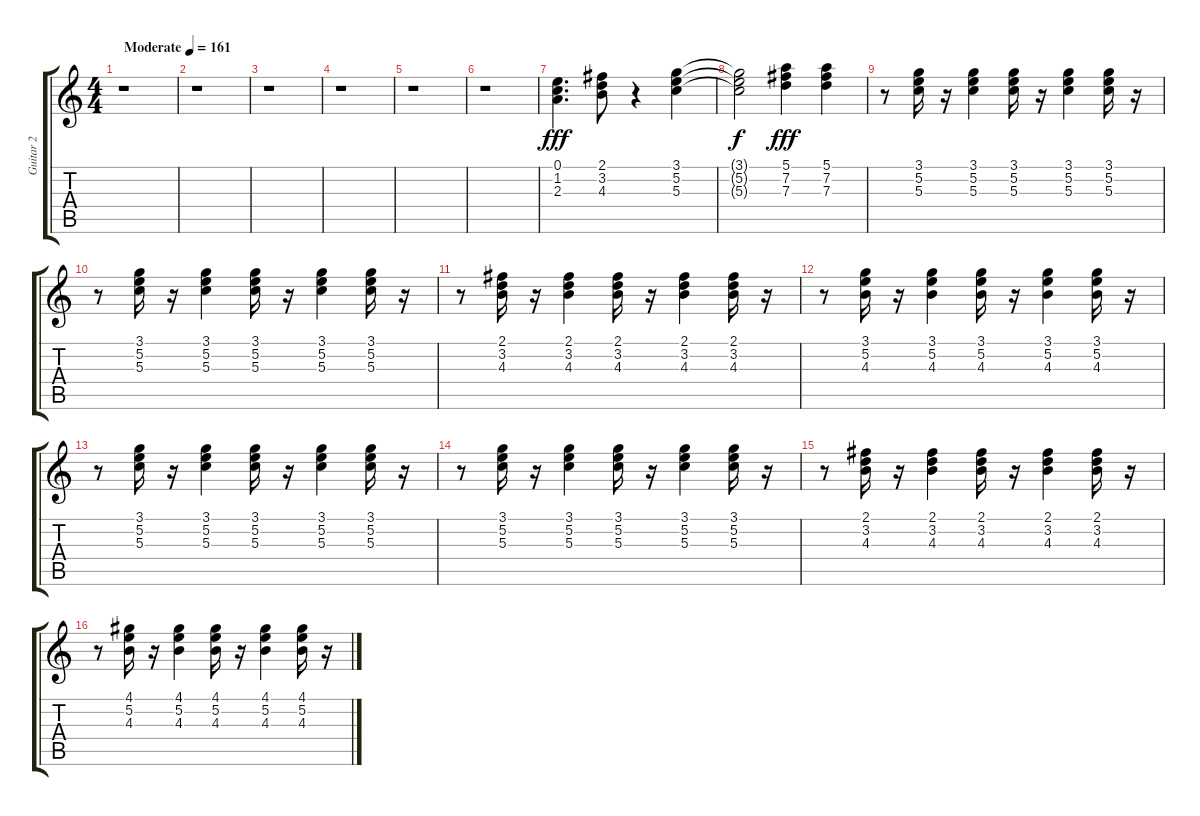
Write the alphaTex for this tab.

\track ("Guitar 2" "Guitar 2") {instrument acousticguitarsteel}
\staff {score tabs}
\tuning (E4 B3 G3 D3 A2 E2) {hide}
\ts (4 4)
\tempo (161 "Moderate")
\clef g2
\ks c
r.1{dy fff instrument acousticguitarsteel} |
r.1 |
r.1 |
r.1 |
r.1 |
r.1 |
(0.1 1.2 2.3).4{d} (2.1 3.2 4.3).8 r.4 (3.1 5.2 5.3).4 |
(3.1{t} 5.2{t} 5.3{t}).2{dy f} (5.1 7.2 7.3).4{dy fff} (5.1 7.2 7.3).4 |
r.8 (3.1 5.2 5.3).16 r.16 (3.1 5.2 5.3).4 (3.1 5.2 5.3).16 r.16 (3.1 5.2 5.3).4 (3.1 5.2 5.3).16 r.16 |
r.8 (3.1 5.2 5.3).16 r.16 (3.1 5.2 5.3).4 (3.1 5.2 5.3).16 r.16 (3.1 5.2 5.3).4 (3.1 5.2 5.3).16 r.16 |
r.8 (2.1 3.2 4.3).16 r.16 (2.1 3.2 4.3).4 (2.1 3.2 4.3).16 r.16 (2.1 3.2 4.3).4 (2.1 3.2 4.3).16 r.16 |
r.8 (3.1 5.2 4.3).16 r.16 (3.1 5.2 4.3).4 (3.1 5.2 4.3).16 r.16 (3.1 5.2 4.3).4 (3.1 5.2 4.3).16 r.16 |
r.8 (3.1 5.2 5.3).16 r.16 (3.1 5.2 5.3).4 (3.1 5.2 5.3).16 r.16 (3.1 5.2 5.3).4 (3.1 5.2 5.3).16 r.16 |
r.8 (3.1 5.2 5.3).16 r.16 (3.1 5.2 5.3).4 (3.1 5.2 5.3).16 r.16 (3.1 5.2 5.3).4 (3.1 5.2 5.3).16 r.16 |
r.8 (2.1 3.2 4.3).16 r.16 (2.1 3.2 4.3).4 (2.1 3.2 4.3).16 r.16 (2.1 3.2 4.3).4 (2.1 3.2 4.3).16 r.16 |
r.8 (4.1 5.2 4.3).16 r.16 (4.1 5.2 4.3).4 (4.1 5.2 4.3).16 r.16 (4.1 5.2 4.3).4 (4.1 5.2 4.3).16 r.16
